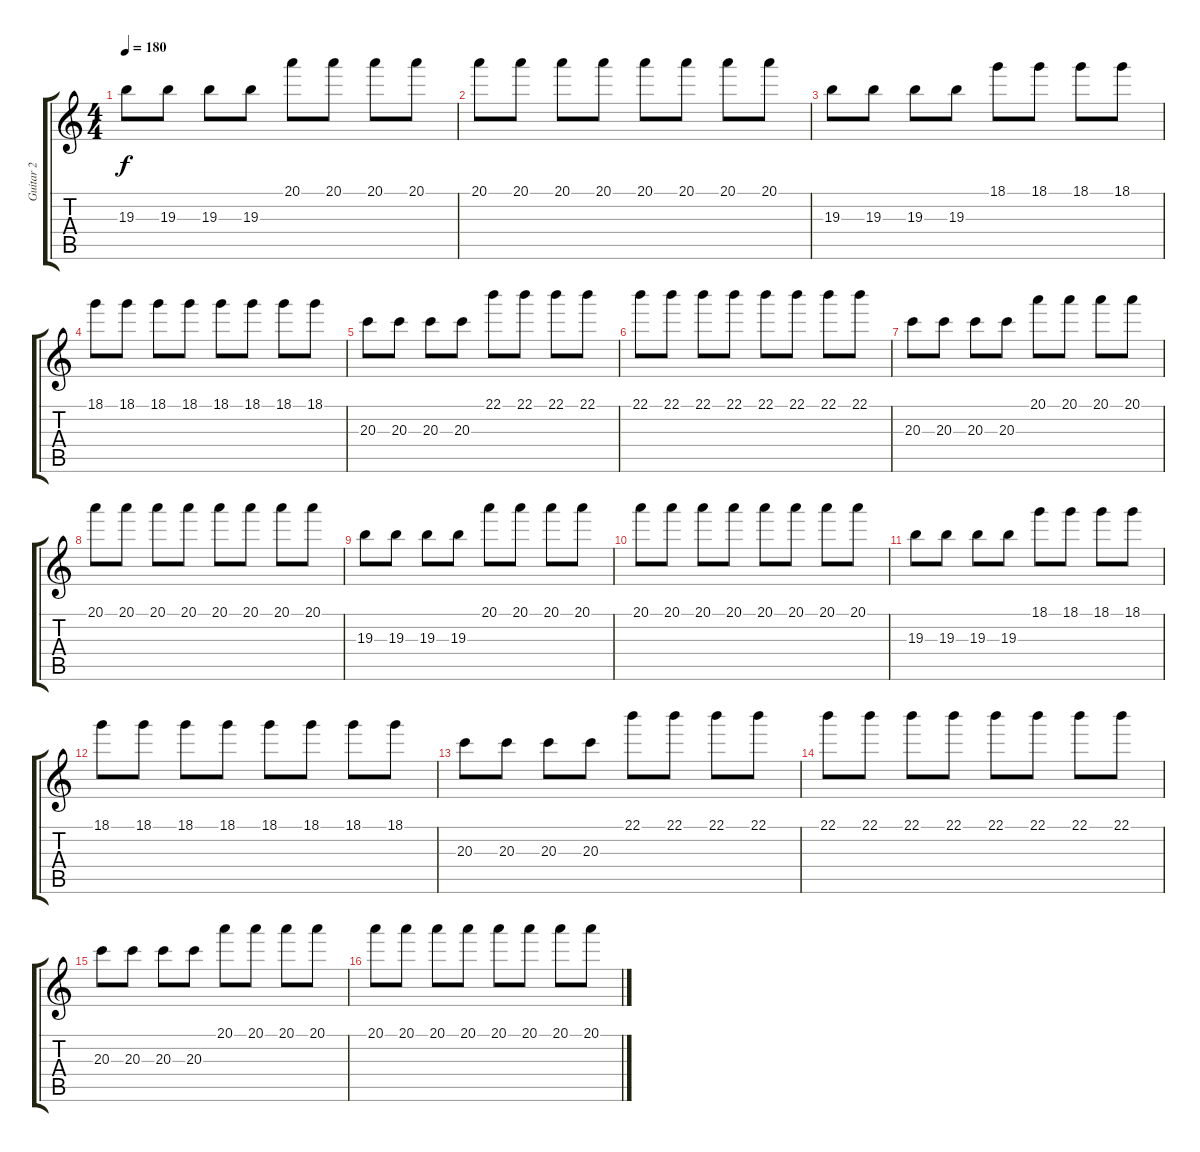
\track ("Guitar 2" "Guitar 2") {instrument overdrivenguitar}
\staff {score tabs}
\tuning (Db4 Ab3 E3 B2 Gb2 B1) {hide}
\ts (4 4)
\tempo 180
\clef g2
\ks c
19.3.8{dy f} 19.3.8 19.3.8 19.3.8 20.1.8 20.1.8 20.1.8 20.1.8 |
20.1.8 20.1.8 20.1.8 20.1.8 20.1.8 20.1.8 20.1.8 20.1.8 |
19.3.8 19.3.8 19.3.8 19.3.8 18.1.8 18.1.8 18.1.8 18.1.8 |
18.1.8 18.1.8 18.1.8 18.1.8 18.1.8 18.1.8 18.1.8 18.1.8 |
20.3.8 20.3.8 20.3.8 20.3.8 22.1.8 22.1.8 22.1.8 22.1.8 |
22.1.8 22.1.8 22.1.8 22.1.8 22.1.8 22.1.8 22.1.8 22.1.8 |
20.3.8 20.3.8 20.3.8 20.3.8 20.1.8 20.1.8 20.1.8 20.1.8 |
20.1.8 20.1.8 20.1.8 20.1.8 20.1.8 20.1.8 20.1.8 20.1.8 |
19.3.8 19.3.8 19.3.8 19.3.8 20.1.8 20.1.8 20.1.8 20.1.8 |
20.1.8 20.1.8 20.1.8 20.1.8 20.1.8 20.1.8 20.1.8 20.1.8 |
19.3.8 19.3.8 19.3.8 19.3.8 18.1.8 18.1.8 18.1.8 18.1.8 |
18.1.8 18.1.8 18.1.8 18.1.8 18.1.8 18.1.8 18.1.8 18.1.8 |
20.3.8 20.3.8 20.3.8 20.3.8 22.1.8 22.1.8 22.1.8 22.1.8 |
22.1.8 22.1.8 22.1.8 22.1.8 22.1.8 22.1.8 22.1.8 22.1.8 |
20.3.8 20.3.8 20.3.8 20.3.8 20.1.8 20.1.8 20.1.8 20.1.8 |
20.1.8 20.1.8 20.1.8 20.1.8 20.1.8 20.1.8 20.1.8 20.1.8
